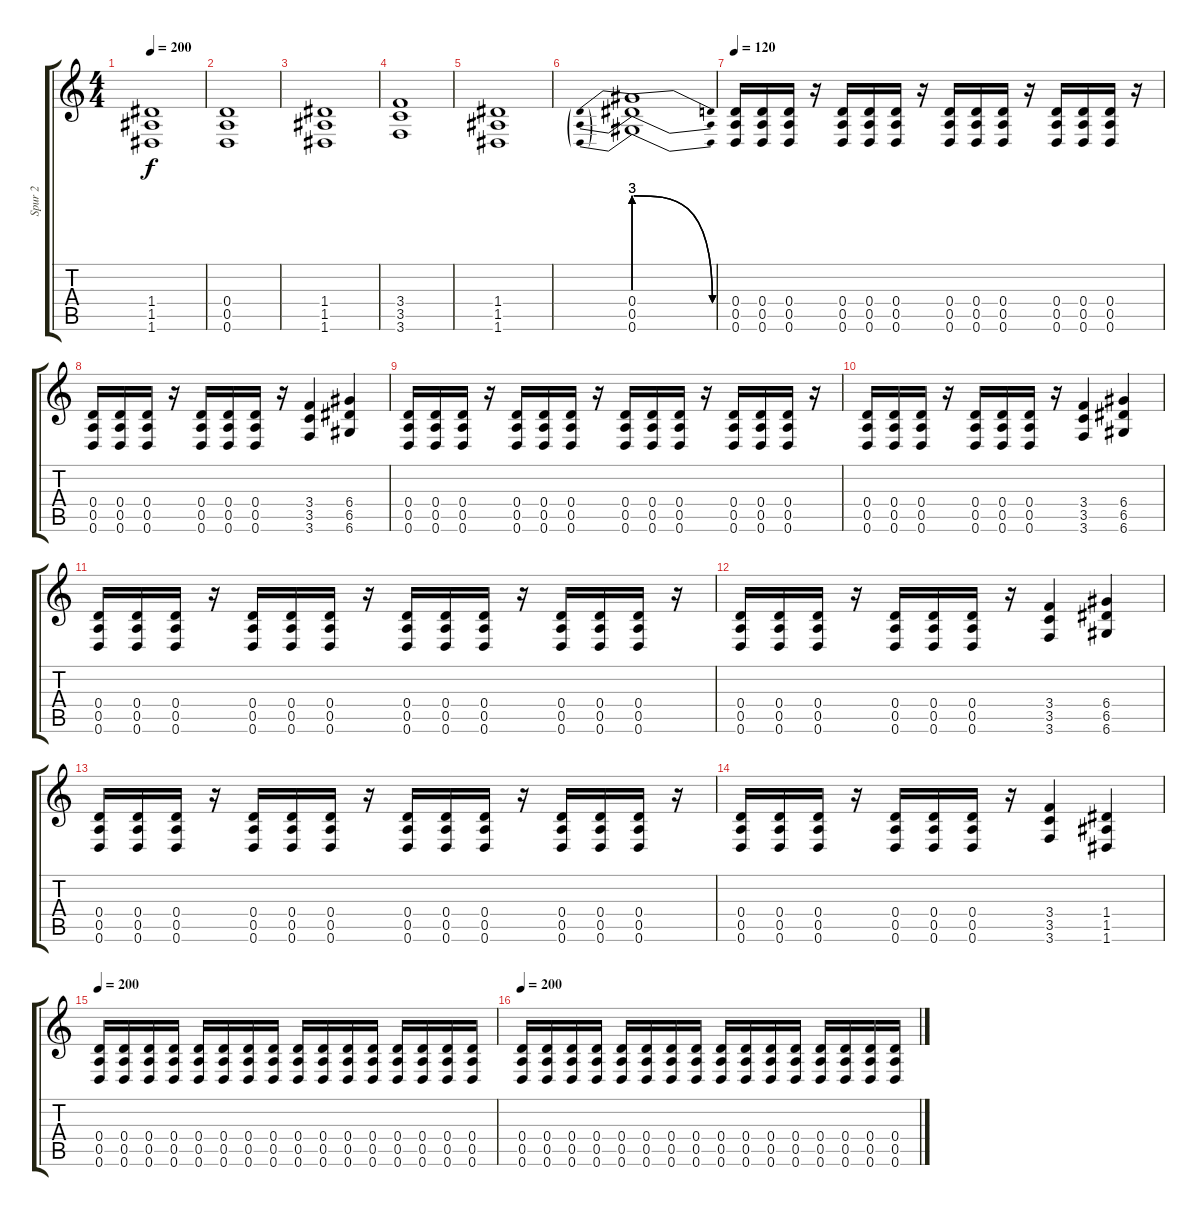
\track ("Spur 2" "Spur 2") {instrument distortionguitar}
\staff {score tabs}
\tuning (E4 B3 G3 D3 A2 D2) {hide}
\ts (4 4)
\tempo 200
\clef g2
\ks c
(1.4 1.5 1.6).1{dy f} |
(0.4 0.5 0.6).1 |
(1.4 1.5 1.6).1 |
(3.4 3.5 3.6).1 |
(1.4 1.5 1.6).1 |
(0.4{be (prebendrelease 0 12 60 0)} 0.5{be (prebendrelease 0 12 60 0)} 0.6{be (prebendrelease 0 12 60 0)}).1 |
\tempo 120
(0.4 0.5 0.6).16 (0.4 0.5 0.6).16 (0.4 0.5 0.6).16 r.16 (0.4 0.5 0.6).16 (0.4 0.5 0.6).16 (0.4 0.5 0.6).16 r.16 (0.4 0.5 0.6).16 (0.4 0.5 0.6).16 (0.4 0.5 0.6).16 r.16 (0.4 0.5 0.6).16 (0.4 0.5 0.6).16 (0.4 0.5 0.6).16 r.16 |
(0.4 0.5 0.6).16 (0.4 0.5 0.6).16 (0.4 0.5 0.6).16 r.16 (0.4 0.5 0.6).16 (0.4 0.5 0.6).16 (0.4 0.5 0.6).16 r.16 (3.4 3.5 3.6).4 (6.4 6.5 6.6).4 |
(0.4 0.5 0.6).16 (0.4 0.5 0.6).16 (0.4 0.5 0.6).16 r.16 (0.4 0.5 0.6).16 (0.4 0.5 0.6).16 (0.4 0.5 0.6).16 r.16 (0.4 0.5 0.6).16 (0.4 0.5 0.6).16 (0.4 0.5 0.6).16 r.16 (0.4 0.5 0.6).16 (0.4 0.5 0.6).16 (0.4 0.5 0.6).16 r.16 |
(0.4 0.5 0.6).16 (0.4 0.5 0.6).16 (0.4 0.5 0.6).16 r.16 (0.4 0.5 0.6).16 (0.4 0.5 0.6).16 (0.4 0.5 0.6).16 r.16 (3.4 3.5 3.6).4 (6.4 6.5 6.6).4 |
(0.4 0.5 0.6).16 (0.4 0.5 0.6).16 (0.4 0.5 0.6).16 r.16 (0.4 0.5 0.6).16 (0.4 0.5 0.6).16 (0.4 0.5 0.6).16 r.16 (0.4 0.5 0.6).16 (0.4 0.5 0.6).16 (0.4 0.5 0.6).16 r.16 (0.4 0.5 0.6).16 (0.4 0.5 0.6).16 (0.4 0.5 0.6).16 r.16 |
(0.4 0.5 0.6).16 (0.4 0.5 0.6).16 (0.4 0.5 0.6).16 r.16 (0.4 0.5 0.6).16 (0.4 0.5 0.6).16 (0.4 0.5 0.6).16 r.16 (3.4 3.5 3.6).4 (6.4 6.5 6.6).4 |
(0.4 0.5 0.6).16 (0.4 0.5 0.6).16 (0.4 0.5 0.6).16 r.16 (0.4 0.5 0.6).16 (0.4 0.5 0.6).16 (0.4 0.5 0.6).16 r.16 (0.4 0.5 0.6).16 (0.4 0.5 0.6).16 (0.4 0.5 0.6).16 r.16 (0.4 0.5 0.6).16 (0.4 0.5 0.6).16 (0.4 0.5 0.6).16 r.16 |
(0.4 0.5 0.6).16 (0.4 0.5 0.6).16 (0.4 0.5 0.6).16 r.16 (0.4 0.5 0.6).16 (0.4 0.5 0.6).16 (0.4 0.5 0.6).16 r.16 (3.4 3.5 3.6).4 (1.4 1.5 1.6).4 |
\tempo 200
(0.4 0.5 0.6).16 (0.4 0.5 0.6).16 (0.4 0.5 0.6).16 (0.4 0.5 0.6).16 (0.4 0.5 0.6).16 (0.4 0.5 0.6).16 (0.4 0.5 0.6).16 (0.4 0.5 0.6).16 (0.4 0.5 0.6).16 (0.4 0.5 0.6).16 (0.4 0.5 0.6).16 (0.4 0.5 0.6).16 (0.4 0.5 0.6).16 (0.4 0.5 0.6).16 (0.4 0.5 0.6).16 (0.4 0.5 0.6).16 |
\tempo 200
(0.4 0.5 0.6).16 (0.4 0.5 0.6).16 (0.4 0.5 0.6).16 (0.4 0.5 0.6).16 (0.4 0.5 0.6).16 (0.4 0.5 0.6).16 (0.4 0.5 0.6).16 (0.4 0.5 0.6).16 (0.4 0.5 0.6).16 (0.4 0.5 0.6).16 (0.4 0.5 0.6).16 (0.4 0.5 0.6).16 (0.4 0.5 0.6).16 (0.4 0.5 0.6).16 (0.4 0.5 0.6).16 (0.4 0.5 0.6).16
